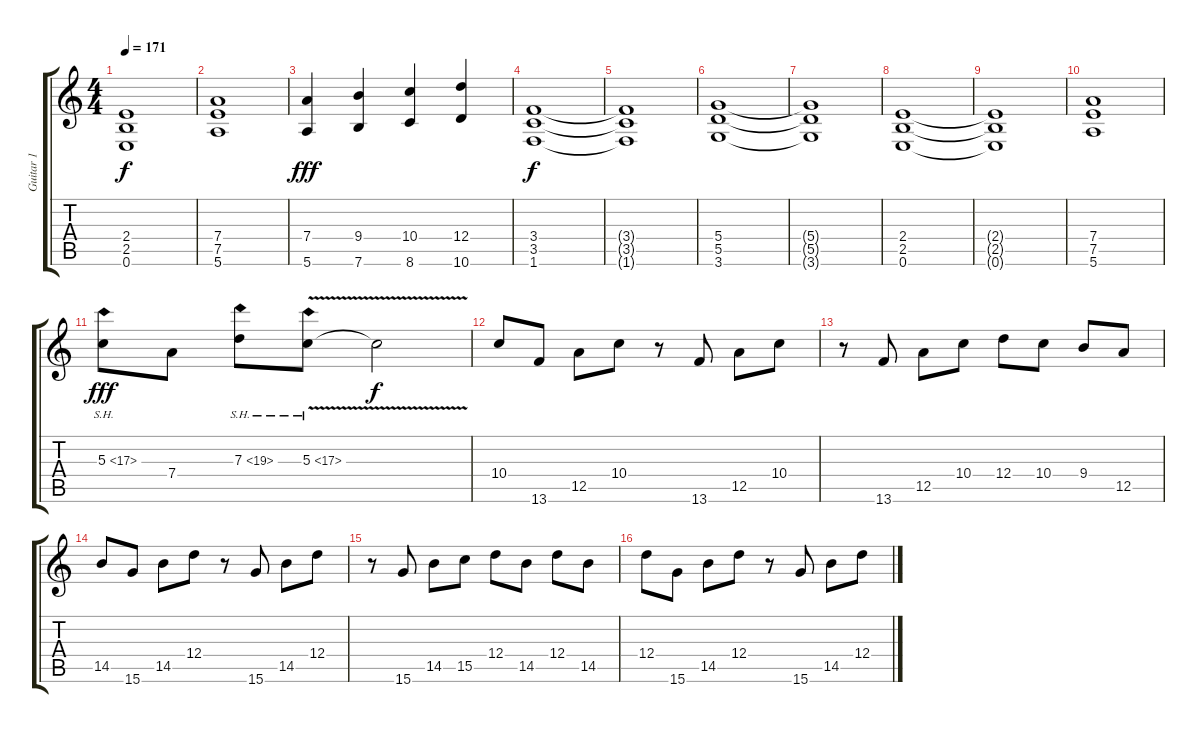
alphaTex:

\track ("Guitar 1" "Guitar 1") {instrument overdrivenguitar}
\staff {score tabs}
\tuning (E4 B3 G3 D3 A2 E2) {hide}
\ts (4 4)
\tempo 171
\clef g2
\ks c
(2.4{t} 2.5{t} 0.6{t}).1{dy f} |
(7.4 7.5 5.6).1 |
(7.4 5.6).4{dy fff} (9.4 7.6).4 (10.4 8.6).4 (12.4 10.6).4 |
(3.4 3.5 1.6).1{dy f} |
(3.4{t} 3.5{t} 1.6{t}).1 |
(5.4 5.5 3.6).1 |
(5.4{t} 5.5{t} 3.6{t}).1 |
(2.4 2.5 0.6).1 |
(2.4{t} 2.5{t} 0.6{t}).1 |
(7.4 7.5 5.6).1 |
5.3{sh 12}.8{dy fff} 7.4.8 7.3{sh 12}.8 5.3{sh 12 v}.8 5.3{t}.2{dy f} |
10.4.8 13.6.8 12.5.8 10.4.8 r.8 13.6.8 12.5.8 10.4.8 |
r.8 13.6.8 12.5.8 10.4.8 12.4.8 10.4.8 9.4.8 12.5.8 |
14.5.8 15.6.8 14.5.8 12.4.8 r.8 15.6.8 14.5.8 12.4.8 |
r.8 15.6.8 14.5.8 15.5.8 12.4.8 14.5.8 12.4.8 14.5.8 |
12.4.8 15.6.8 14.5.8 12.4.8 r.8 15.6.8 14.5.8 12.4.8
